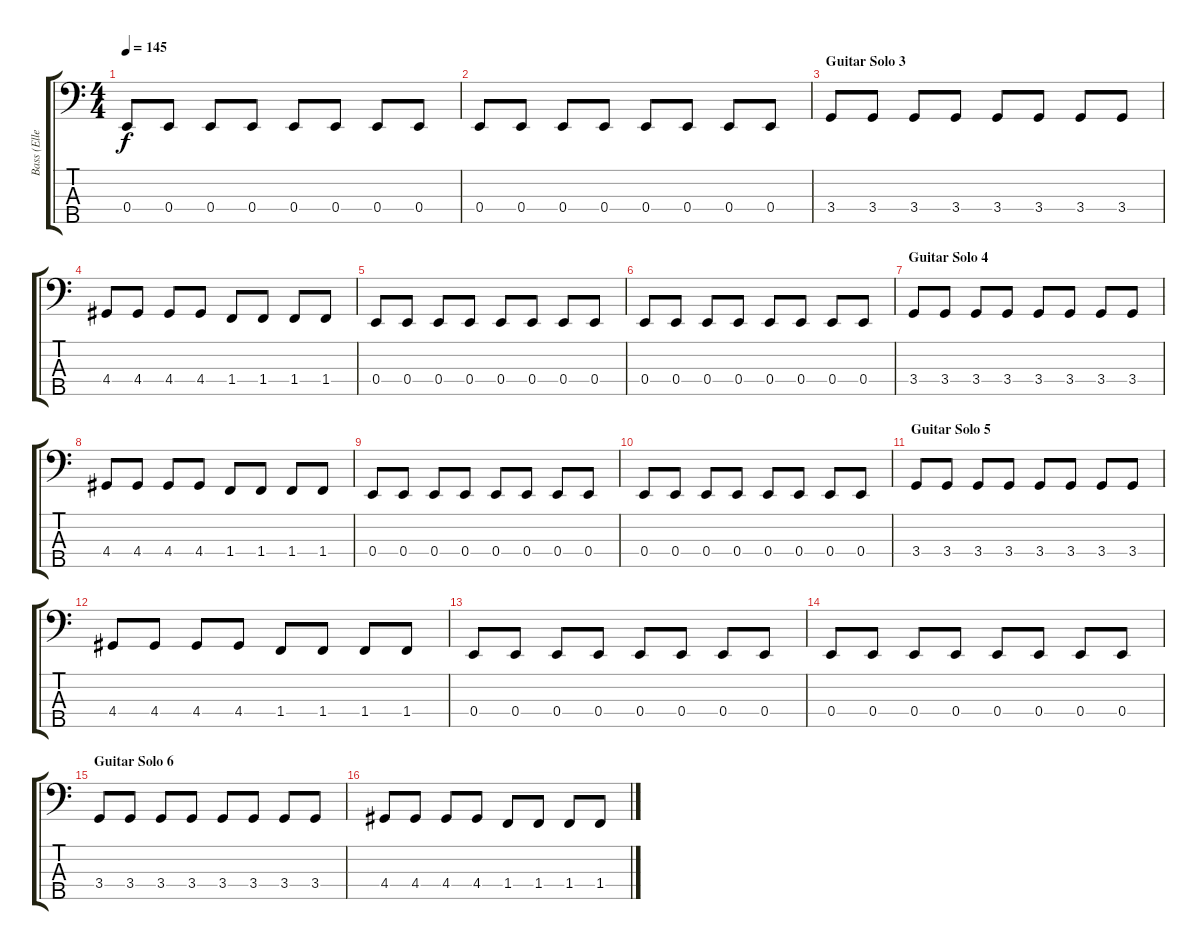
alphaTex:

\track ("Bass (Ellefson)" "Bass (Elle") {instrument electricbasspick}
\staff {score tabs}
\tuning (G2 D2 A1 E1 B0) {hide}
\ts (4 4)
\tempo 145
\clef f4
\ks c
0.4.8{dy f} 0.4.8 0.4.8 0.4.8 0.4.8 0.4.8 0.4.8 0.4.8 |
0.4.8 0.4.8 0.4.8 0.4.8 0.4.8 0.4.8 0.4.8 0.4.8 |
\section ("" "Guitar Solo 3")
3.4.8 3.4.8 3.4.8 3.4.8 3.4.8 3.4.8 3.4.8 3.4.8 |
4.4.8 4.4.8 4.4.8 4.4.8 1.4.8 1.4.8 1.4.8 1.4.8 |
0.4.8 0.4.8 0.4.8 0.4.8 0.4.8 0.4.8 0.4.8 0.4.8 |
0.4.8 0.4.8 0.4.8 0.4.8 0.4.8 0.4.8 0.4.8 0.4.8 |
\section ("" "Guitar Solo 4")
3.4.8 3.4.8 3.4.8 3.4.8 3.4.8 3.4.8 3.4.8 3.4.8 |
4.4.8 4.4.8 4.4.8 4.4.8 1.4.8 1.4.8 1.4.8 1.4.8 |
0.4.8 0.4.8 0.4.8 0.4.8 0.4.8 0.4.8 0.4.8 0.4.8 |
0.4.8 0.4.8 0.4.8 0.4.8 0.4.8 0.4.8 0.4.8 0.4.8 |
\section ("" "Guitar Solo 5")
3.4.8 3.4.8 3.4.8 3.4.8 3.4.8 3.4.8 3.4.8 3.4.8 |
4.4.8 4.4.8 4.4.8 4.4.8 1.4.8 1.4.8 1.4.8 1.4.8 |
0.4.8 0.4.8 0.4.8 0.4.8 0.4.8 0.4.8 0.4.8 0.4.8 |
0.4.8 0.4.8 0.4.8 0.4.8 0.4.8 0.4.8 0.4.8 0.4.8 |
\section ("" "Guitar Solo 6")
3.4.8 3.4.8 3.4.8 3.4.8 3.4.8 3.4.8 3.4.8 3.4.8 |
4.4.8 4.4.8 4.4.8 4.4.8 1.4.8 1.4.8 1.4.8 1.4.8
